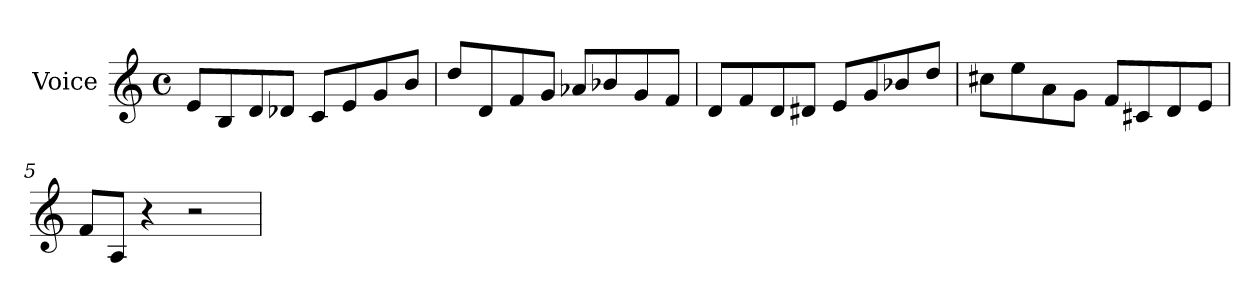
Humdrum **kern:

**kern
*part1
*staff1
*I"Voice
*I'Voice
*clefG2
*M4/4
*met(c)
=1
8e/L
8B/
8d/
8d-X/J
8c/L
8e/
8g/
8b/J
=2
8dd/L
8d/
8f/
8g/J
8a-X/L
8b-X/
8g/
8f/J
=3
8d/L
8f/
8d/
8d#X/J
8e/L
8g/
8b-X/
8dd/J
=4
8cc#X\L
8ee\
8a\
8g\J
8f/L
8c#X/
8d/
8e/J
=5
8f/L
8A/J
4r
2rcc
=
*-
